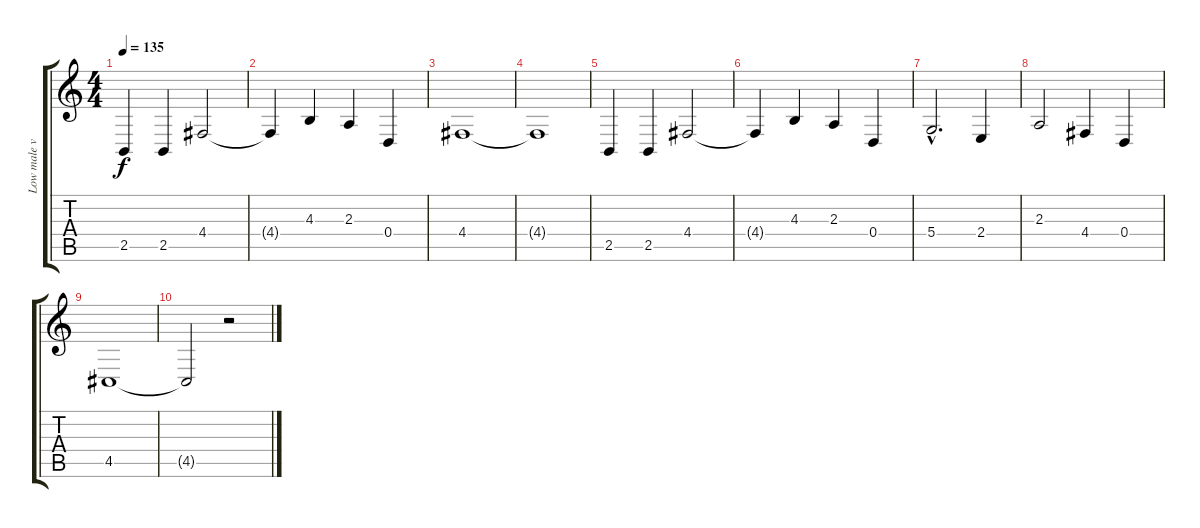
\track ("Low male voice" "Low male v") {instrument stringensemble1}
\staff {score tabs}
\tuning (E4 B3 G3 D3 A2 E2) {hide}
\ts (4 4)
\tempo 135
\clef g2
\ks c
2.5.4{dy f} 2.5.4 4.4.2 |
4.4{t}.4 4.3.4 2.3.4 0.4.4 |
4.4.1 |
4.4{t}.1 |
2.5.4 2.5.4 4.4.2 |
4.4{t}.4 4.3.4 2.3.4 0.4.4 |
5.4{hac}.2{d} 2.4.4 |
2.3.2 4.4.4 0.4.4 |
4.5.1 |
4.5{t}.2 r.2
